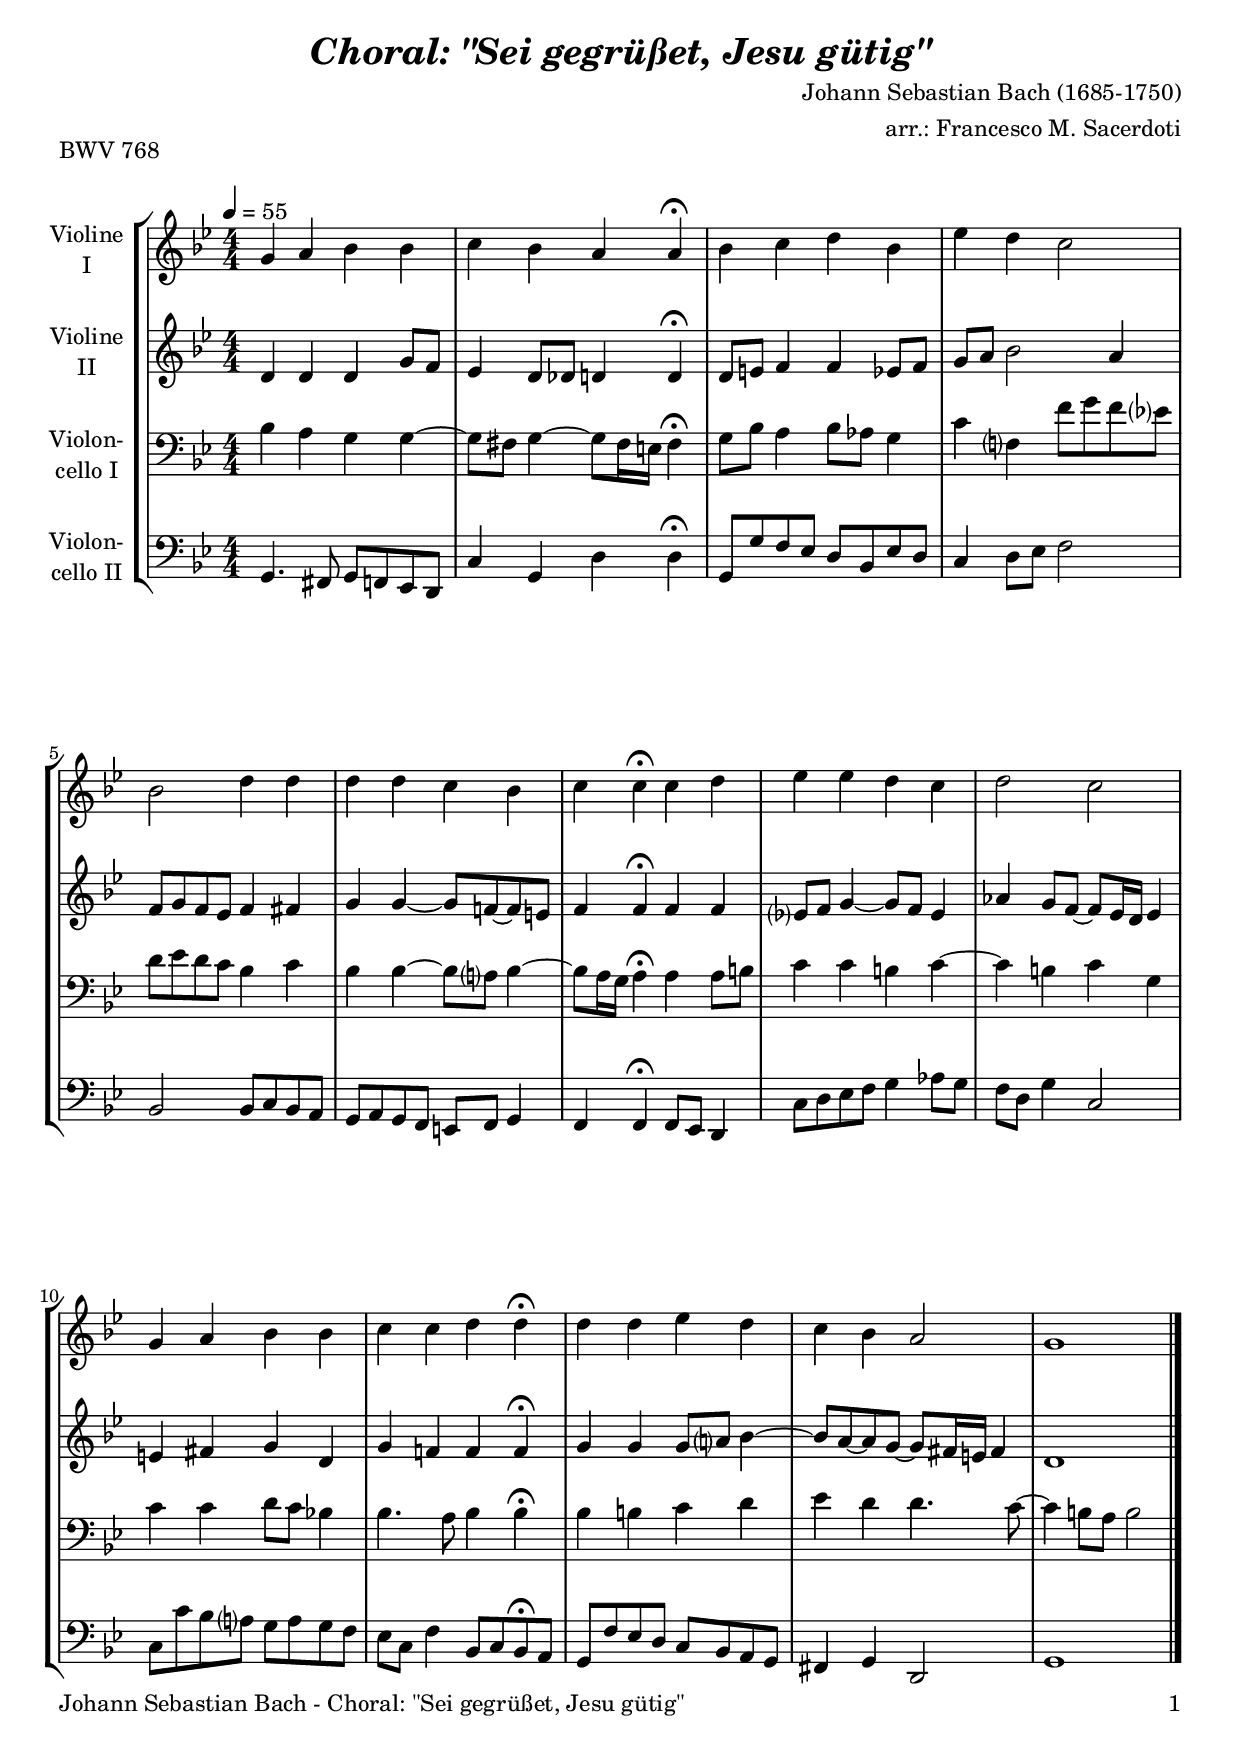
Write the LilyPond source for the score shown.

\version "2.24.1"
\include "deutsch.ly"

#(set-global-staff-size 20)

\header {
  title     = \markup \bold \italic "Choral: \"Sei gegrüßet, Jesu gütig\""
  composer  = "Johann Sebastian Bach (1685-1750)"
  arranger  = "arr.: Francesco M. Sacerdoti"
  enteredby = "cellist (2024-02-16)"
  piece     = "BWV 768"
}

voiceconsts = {
  \key g \minor
  \time 4/4
  \clef "treble"
  \numericTimeSignature
  \compressEmptyMeasures
  % Set default beaming for all staves
%  \set Timing.beamExceptions = #'()
%  \set Timing.baseMoment     = #(ly:make-moment 1 4)
%  \set Timing.beatStructure  = #'(1 1 1 1)
  \tempo 4=55
}

mist = "string ensemble 1"
mivl = "violin"
miba = "cello"
mipz = "pizzicato strings"

adag = \mark \markup \box \italic "Adagio"

va = \relative c'' {
  \voiceconsts

  g4 a b b
  c b a a\fermata
  b c d b
  es d c2

  b d4 d
  d d c b
  c c\fermata c d
  es es d c
  d2 c

  g4 a b b
  c c d d\fermata
  d d es d
  c b a2
  g1 \bar "|."
}

vb = \relative c' {
  \voiceconsts

  d4 d d g8 f
  es4 d8 des d4 d\fermata
  d8 e f4 f es8 f
  g a b2 a4

  f8 g f es f4 fis
  g g~ g8 f!~ f e
  f4 f\fermata f f
  es?8 f g4~ g8 f es4
  as g8 f~ f es16 d es4

  e fis g d
  g f! f f\fermata
  g g g8 a? b4~
  b8 a~ a g~ g fis16 e fis4
  d1 \bar "|."
}

vc = \relative c' {
  \voiceconsts
  \clef "bass"

  b4 a g g~
  g8 fis g4~ g8 fis16 e fis4\fermata
  g8 b a4 b8 as g4
  c f,? f'8 g f es?

  d es d c b4 c
  b b~ b8 a? b4~
  b8 a16 g a4\fermata a a8 h
  c4 c h c~
  c h c g

  c c d8 c b!4
  b4. a8 b4 b\fermata
  b h c d
  es d d4. c8~
  c4 h8 a h2 \bar "|."
}

vd = \relative c {
  \voiceconsts
  \clef "bass"

  g4. fis8 g f es d
  c'4 g d' d\fermata
  g,8 g' f es d b es d
  c4 d8 es f2

  b, b8 c b a
  g a g f e f g4
  f f\fermata f8 es d4
  c'8 d es f g4 as8 g
  f d g4 c,2

  c8 c' b a? g a g f
  es c f4 b,8 c b\fermata a
  g f' es d c b a g
  fis4 g d2
  g1 \bar "|."
}


music = \new StaffGroup <<
      \new Staff {
	\set Staff.midiInstrument = \mivl
	\set Staff.instrumentName = \markup \center-column { "Violine" "I" }
	\transpose g g { \va }
      }

      \new Staff {
	\set Staff.midiInstrument = \mivl
	\set Staff.instrumentName = \markup \center-column { "Violine" "II" }
	\transpose g g { \vb }
      }

      \new Staff {
	\set Staff.midiInstrument = \miba
	\set Staff.instrumentName = \markup \center-column { "Violon-" "cello I" }
	\transpose g g { \vc }
      }

      \new Staff {
	\set Staff.midiInstrument = \miba
	\set Staff.instrumentName = \markup \center-column { "Violon-" "cello II" }
	\transpose g g { \vd }
      }
>>

\book {
   \paper {
    print-page-number = ##t
    print-first-page-number = ##t
    ragged-last-bottom = ##f
    oddHeaderMarkup = \markup \null
    evenHeaderMarkup = \markup \null
    oddFooterMarkup = \markup {
      \fill-line {
        \if \should-print-page-number
        "Johann Sebastian Bach - Choral: \"Sei gegrüßet, Jesu gütig\"" \fromproperty #'page:page-number-string
      }
    }
    evenFooterMarkup = \oddFooterMarkup
  } \score {
    \music
    \layout {}
  }

  \score {
    \unfoldRepeats \music

    \midi {
      \context {
        \Score
      }
    }
  }
}